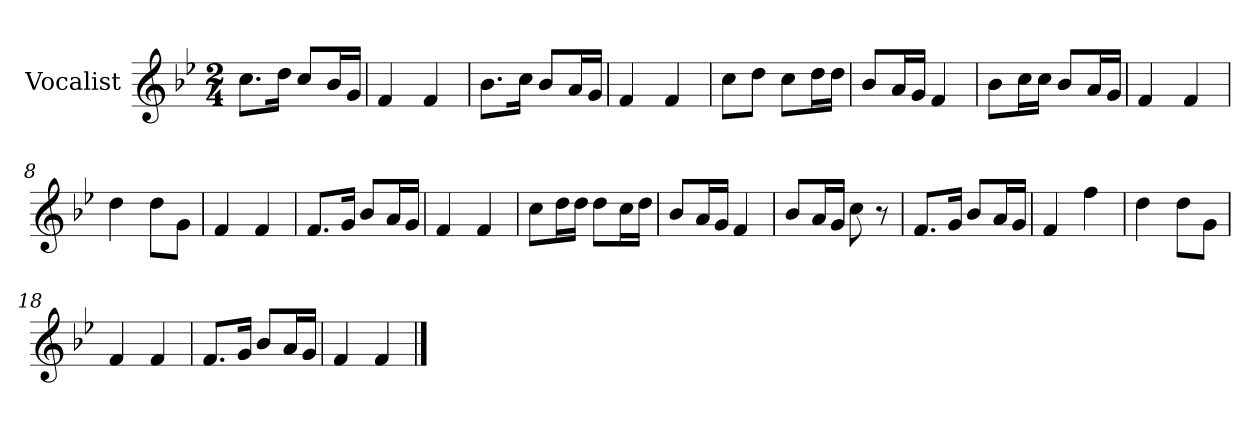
**kern
*part1
*staff1
*I"Vocalist
*k[b-e-]
*B-:
*M2/4
=
8.ccL
16ddJk
8ccL
16b-L
16gJJ
=1
4f
4f
=2
8.b-L
16ccJk
8b-L
16aL
16gJJ
=3
4f
4f
=4
8ccL
8ddJ
8ccL
16ddL
16ddJJ
=5
8b-L
16aL
16gJJ
4f
=6
8b-L
16ccL
16ccJJ
8b-L
16aL
16gJJ
=7
4f
4f
=8
4dd
8ddL
8gJ
=9
4f
4f
=10
8.fL
16gJk
8b-L
16aL
16gJJ
=11
4f
4f
=12
8ccL
16ddL
16ddJJ
8ddL
16ccL
16ddJJ
=13
8b-L
16aL
16gJJ
4f
=14
8b-L
16aL
16gJJ
8cc
8r
=15
8.fL
16gJk
8b-L
16aL
16gJJ
=16
4f
4ff
=17
4dd
8ddL
8gJ
=18
4f
4f
=19
8.fL
16gJk
8b-L
16aL
16gJJ
=20
4f
4f
==
*-
